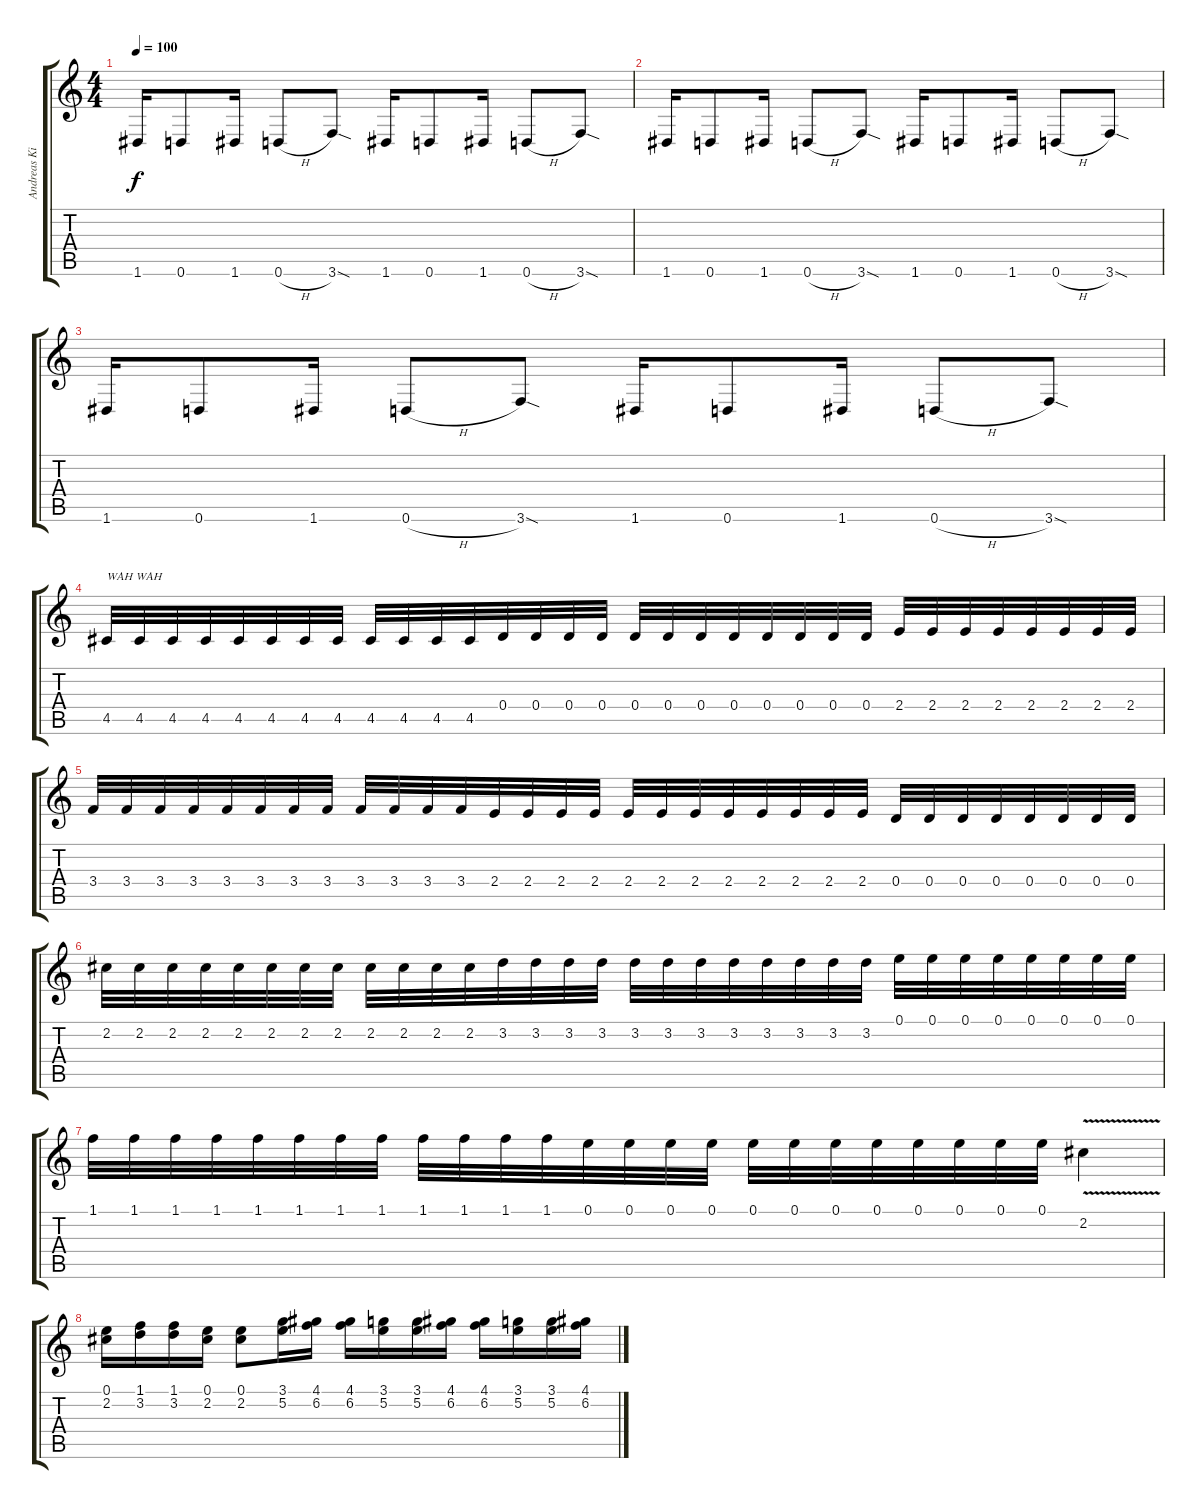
\track ("Andreas Kisser" "Andreas Ki") {instrument distortionguitar}
\staff {score tabs}
\tuning (E4 B3 G3 D3 A2 D2) {hide}
\ts (4 4)
\tempo 100
\clef g2
\ks c
1.6.16{dy f} 0.6.8 1.6.16 0.6{h}.8 3.6{sod}.8 1.6.16 0.6.8 1.6.16 0.6{h}.8 3.6{sod}.8 |
1.6.16 0.6.8 1.6.16 0.6{h}.8 3.6{sod}.8 1.6.16 0.6.8 1.6.16 0.6{h}.8 3.6{sod}.8 |
1.6.16 0.6.8 1.6.16 0.6{h}.8 3.6{sod}.8 1.6.16 0.6.8 1.6.16 0.6{h}.8 3.6{sod}.8 |
4.5.32{txt "WAH WAH"} 4.5.32 4.5.32 4.5.32 4.5.32 4.5.32 4.5.32 4.5.32 4.5.32 4.5.32 4.5.32 4.5.32 0.4.32 0.4.32 0.4.32 0.4.32 0.4.32 0.4.32 0.4.32 0.4.32 0.4.32 0.4.32 0.4.32 0.4.32 2.4.32 2.4.32 2.4.32 2.4.32 2.4.32 2.4.32 2.4.32 2.4.32 |
3.4.32 3.4.32 3.4.32 3.4.32 3.4.32 3.4.32 3.4.32 3.4.32 3.4.32 3.4.32 3.4.32 3.4.32 2.4.32 2.4.32 2.4.32 2.4.32 2.4.32 2.4.32 2.4.32 2.4.32 2.4.32 2.4.32 2.4.32 2.4.32 0.4.32 0.4.32 0.4.32 0.4.32 0.4.32 0.4.32 0.4.32 0.4.32 |
2.2.32 2.2.32 2.2.32 2.2.32 2.2.32 2.2.32 2.2.32 2.2.32 2.2.32 2.2.32 2.2.32 2.2.32 3.2.32 3.2.32 3.2.32 3.2.32 3.2.32 3.2.32 3.2.32 3.2.32 3.2.32 3.2.32 3.2.32 3.2.32 0.1.32 0.1.32 0.1.32 0.1.32 0.1.32 0.1.32 0.1.32 0.1.32 |
1.1.32 1.1.32 1.1.32 1.1.32 1.1.32 1.1.32 1.1.32 1.1.32 1.1.32 1.1.32 1.1.32 1.1.32 0.1.32 0.1.32 0.1.32 0.1.32 0.1.32 0.1.32 0.1.32 0.1.32 0.1.32 0.1.32 0.1.32 0.1.32 2.2{v}.4 |
(0.1 2.2).16 (1.1 3.2).16 (1.1 3.2).16 (0.1 2.2).16 (0.1 2.2).8 (3.1 5.2).16 (4.1 6.2).16 (4.1 6.2).16 (3.1 5.2).16 (3.1 5.2).16 (4.1 6.2).16 (4.1 6.2).16 (3.1 5.2).16 (3.1 5.2).16 (4.1 6.2).16
